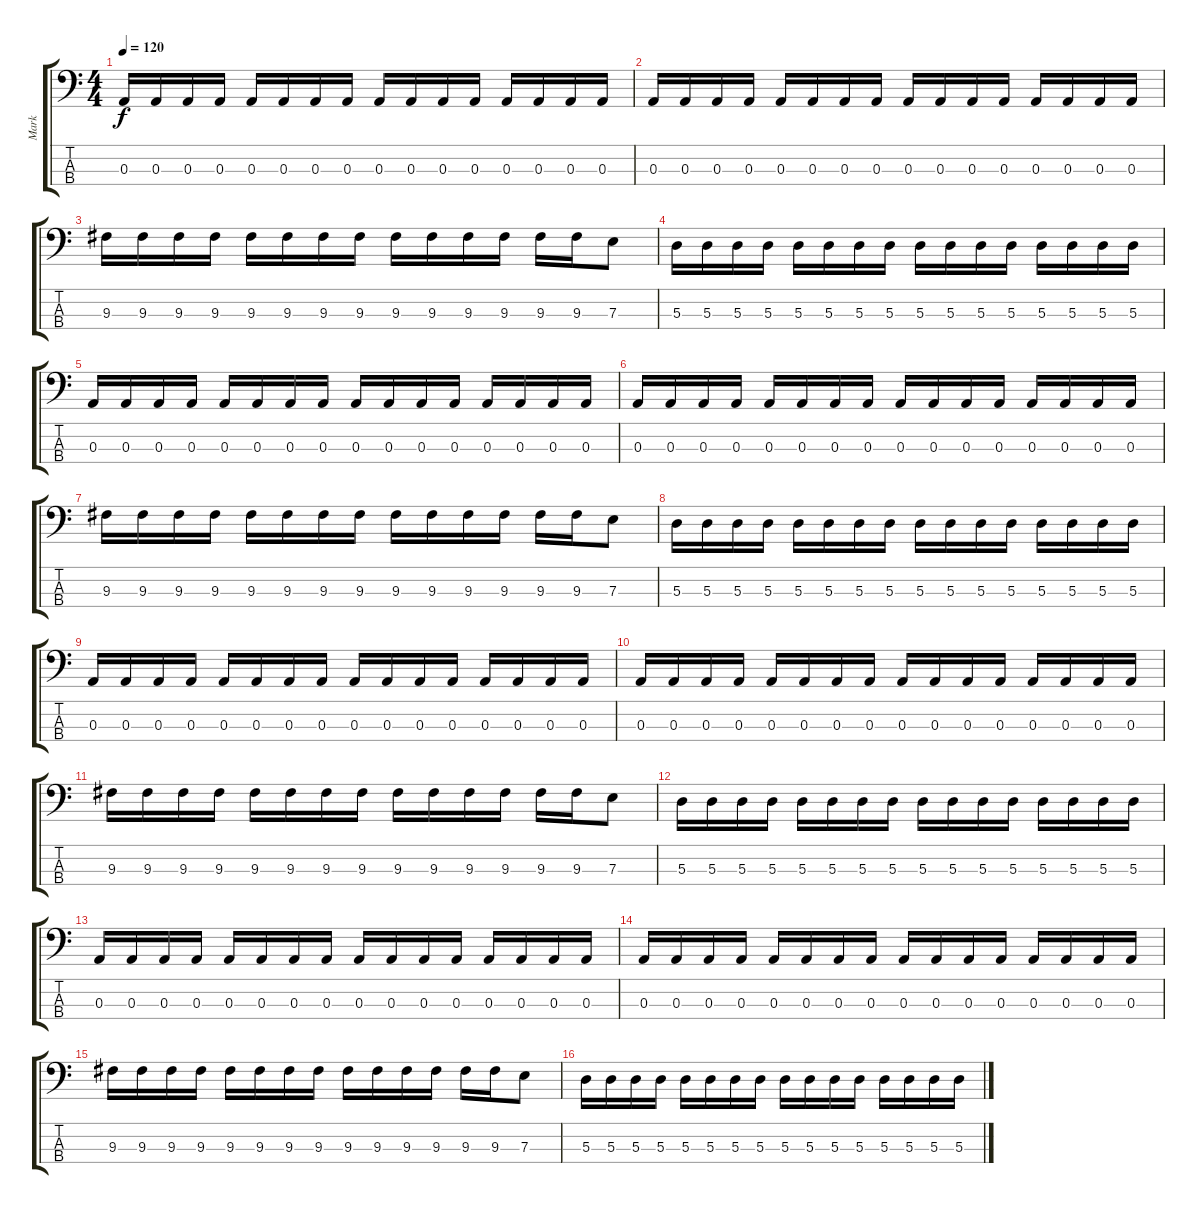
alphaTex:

\track ("Mark" "Mark") {instrument electricbassfinger}
\staff {score tabs}
\tuning (G2 D2 A1 E1) {hide}
\ts (4 4)
\tempo 120
\clef f4
\ks c
0.3.16{dy f} 0.3.16 0.3.16 0.3.16 0.3.16 0.3.16 0.3.16 0.3.16 0.3.16 0.3.16 0.3.16 0.3.16 0.3.16 0.3.16 0.3.16 0.3.16 |
0.3.16 0.3.16 0.3.16 0.3.16 0.3.16 0.3.16 0.3.16 0.3.16 0.3.16 0.3.16 0.3.16 0.3.16 0.3.16 0.3.16 0.3.16 0.3.16 |
9.3.16 9.3.16 9.3.16 9.3.16 9.3.16 9.3.16 9.3.16 9.3.16 9.3.16 9.3.16 9.3.16 9.3.16 9.3.16 9.3.16 7.3.8 |
5.3.16 5.3.16 5.3.16 5.3.16 5.3.16 5.3.16 5.3.16 5.3.16 5.3.16 5.3.16 5.3.16 5.3.16 5.3.16 5.3.16 5.3.16 5.3.16 |
0.3.16 0.3.16 0.3.16 0.3.16 0.3.16 0.3.16 0.3.16 0.3.16 0.3.16 0.3.16 0.3.16 0.3.16 0.3.16 0.3.16 0.3.16 0.3.16 |
0.3.16 0.3.16 0.3.16 0.3.16 0.3.16 0.3.16 0.3.16 0.3.16 0.3.16 0.3.16 0.3.16 0.3.16 0.3.16 0.3.16 0.3.16 0.3.16 |
9.3.16 9.3.16 9.3.16 9.3.16 9.3.16 9.3.16 9.3.16 9.3.16 9.3.16 9.3.16 9.3.16 9.3.16 9.3.16 9.3.16 7.3.8 |
5.3.16 5.3.16 5.3.16 5.3.16 5.3.16 5.3.16 5.3.16 5.3.16 5.3.16 5.3.16 5.3.16 5.3.16 5.3.16 5.3.16 5.3.16 5.3.16 |
0.3.16 0.3.16 0.3.16 0.3.16 0.3.16 0.3.16 0.3.16 0.3.16 0.3.16 0.3.16 0.3.16 0.3.16 0.3.16 0.3.16 0.3.16 0.3.16 |
0.3.16 0.3.16 0.3.16 0.3.16 0.3.16 0.3.16 0.3.16 0.3.16 0.3.16 0.3.16 0.3.16 0.3.16 0.3.16 0.3.16 0.3.16 0.3.16 |
9.3.16 9.3.16 9.3.16 9.3.16 9.3.16 9.3.16 9.3.16 9.3.16 9.3.16 9.3.16 9.3.16 9.3.16 9.3.16 9.3.16 7.3.8 |
5.3.16 5.3.16 5.3.16 5.3.16 5.3.16 5.3.16 5.3.16 5.3.16 5.3.16 5.3.16 5.3.16 5.3.16 5.3.16 5.3.16 5.3.16 5.3.16 |
0.3.16 0.3.16 0.3.16 0.3.16 0.3.16 0.3.16 0.3.16 0.3.16 0.3.16 0.3.16 0.3.16 0.3.16 0.3.16 0.3.16 0.3.16 0.3.16 |
0.3.16 0.3.16 0.3.16 0.3.16 0.3.16 0.3.16 0.3.16 0.3.16 0.3.16 0.3.16 0.3.16 0.3.16 0.3.16 0.3.16 0.3.16 0.3.16 |
9.3.16 9.3.16 9.3.16 9.3.16 9.3.16 9.3.16 9.3.16 9.3.16 9.3.16 9.3.16 9.3.16 9.3.16 9.3.16 9.3.16 7.3.8 |
5.3.16 5.3.16 5.3.16 5.3.16 5.3.16 5.3.16 5.3.16 5.3.16 5.3.16 5.3.16 5.3.16 5.3.16 5.3.16 5.3.16 5.3.16 5.3.16
